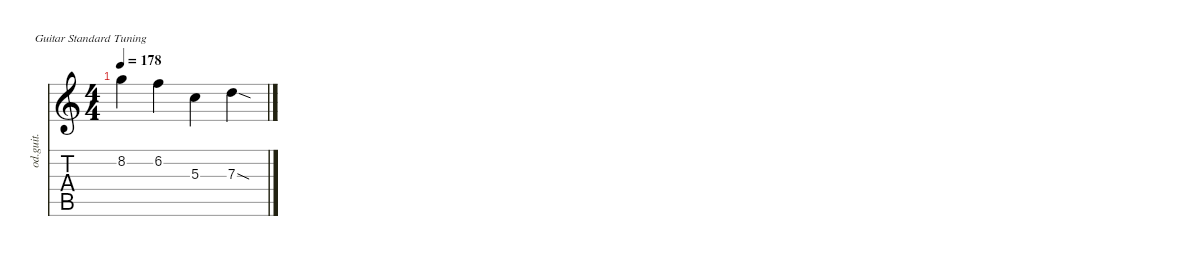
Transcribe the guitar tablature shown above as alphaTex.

\defaultSystemsLayout 4
\hideDynamics
\bracketExtendMode nobrackets
\otherSystemsTrackNameOrientation horizontal
\track ("Electric Guitar (Overdrive)" "od.guit.") {instrument overdrivenguitar}
\staff {score tabs}
\tuning (E4 B3 G3 D3 A2 E2)
\ts (4 4)
\tempo 178
\clef g2
\ks c
8.2.4{dy ff beam Down} 6.2.4{beam Down} 5.3.4{beam Down} 7.3{sod}.4{beam Down}
